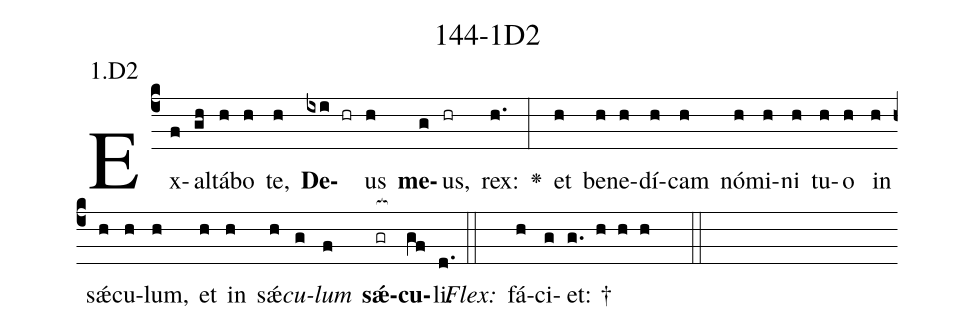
name: 144-1D2;
annotation: 1.D2;
%%
(c4)Ex(f)al(gh)tá(h)bo(h) te,(h) <b>De</b>(ixi hr)us(h) <b>me</b>(g)us,(hr) rex:(h.) <v>\greheightstar</v>(:) et(h) be(h)ne(h)dí(h)cam(h) nó(h)mi(h)ni(h) tu(h)o(h) in(h) sǽ(h)cu(h)lum,(h) et(h) in(h) sǽ(h)<i>cu</i>(g)<i>lum</i>(f) <b>sǽ</b>(gr[ocb:1{])<b>cu</b>(gf[ocb:0}])li.(d.) (::)
<i>Flex:</i>()  fá(h)ci(g)et: †(g. h h h  ::)

%E(h) u(h) o(g) u(f) a(gf) e.(d.) (::)
